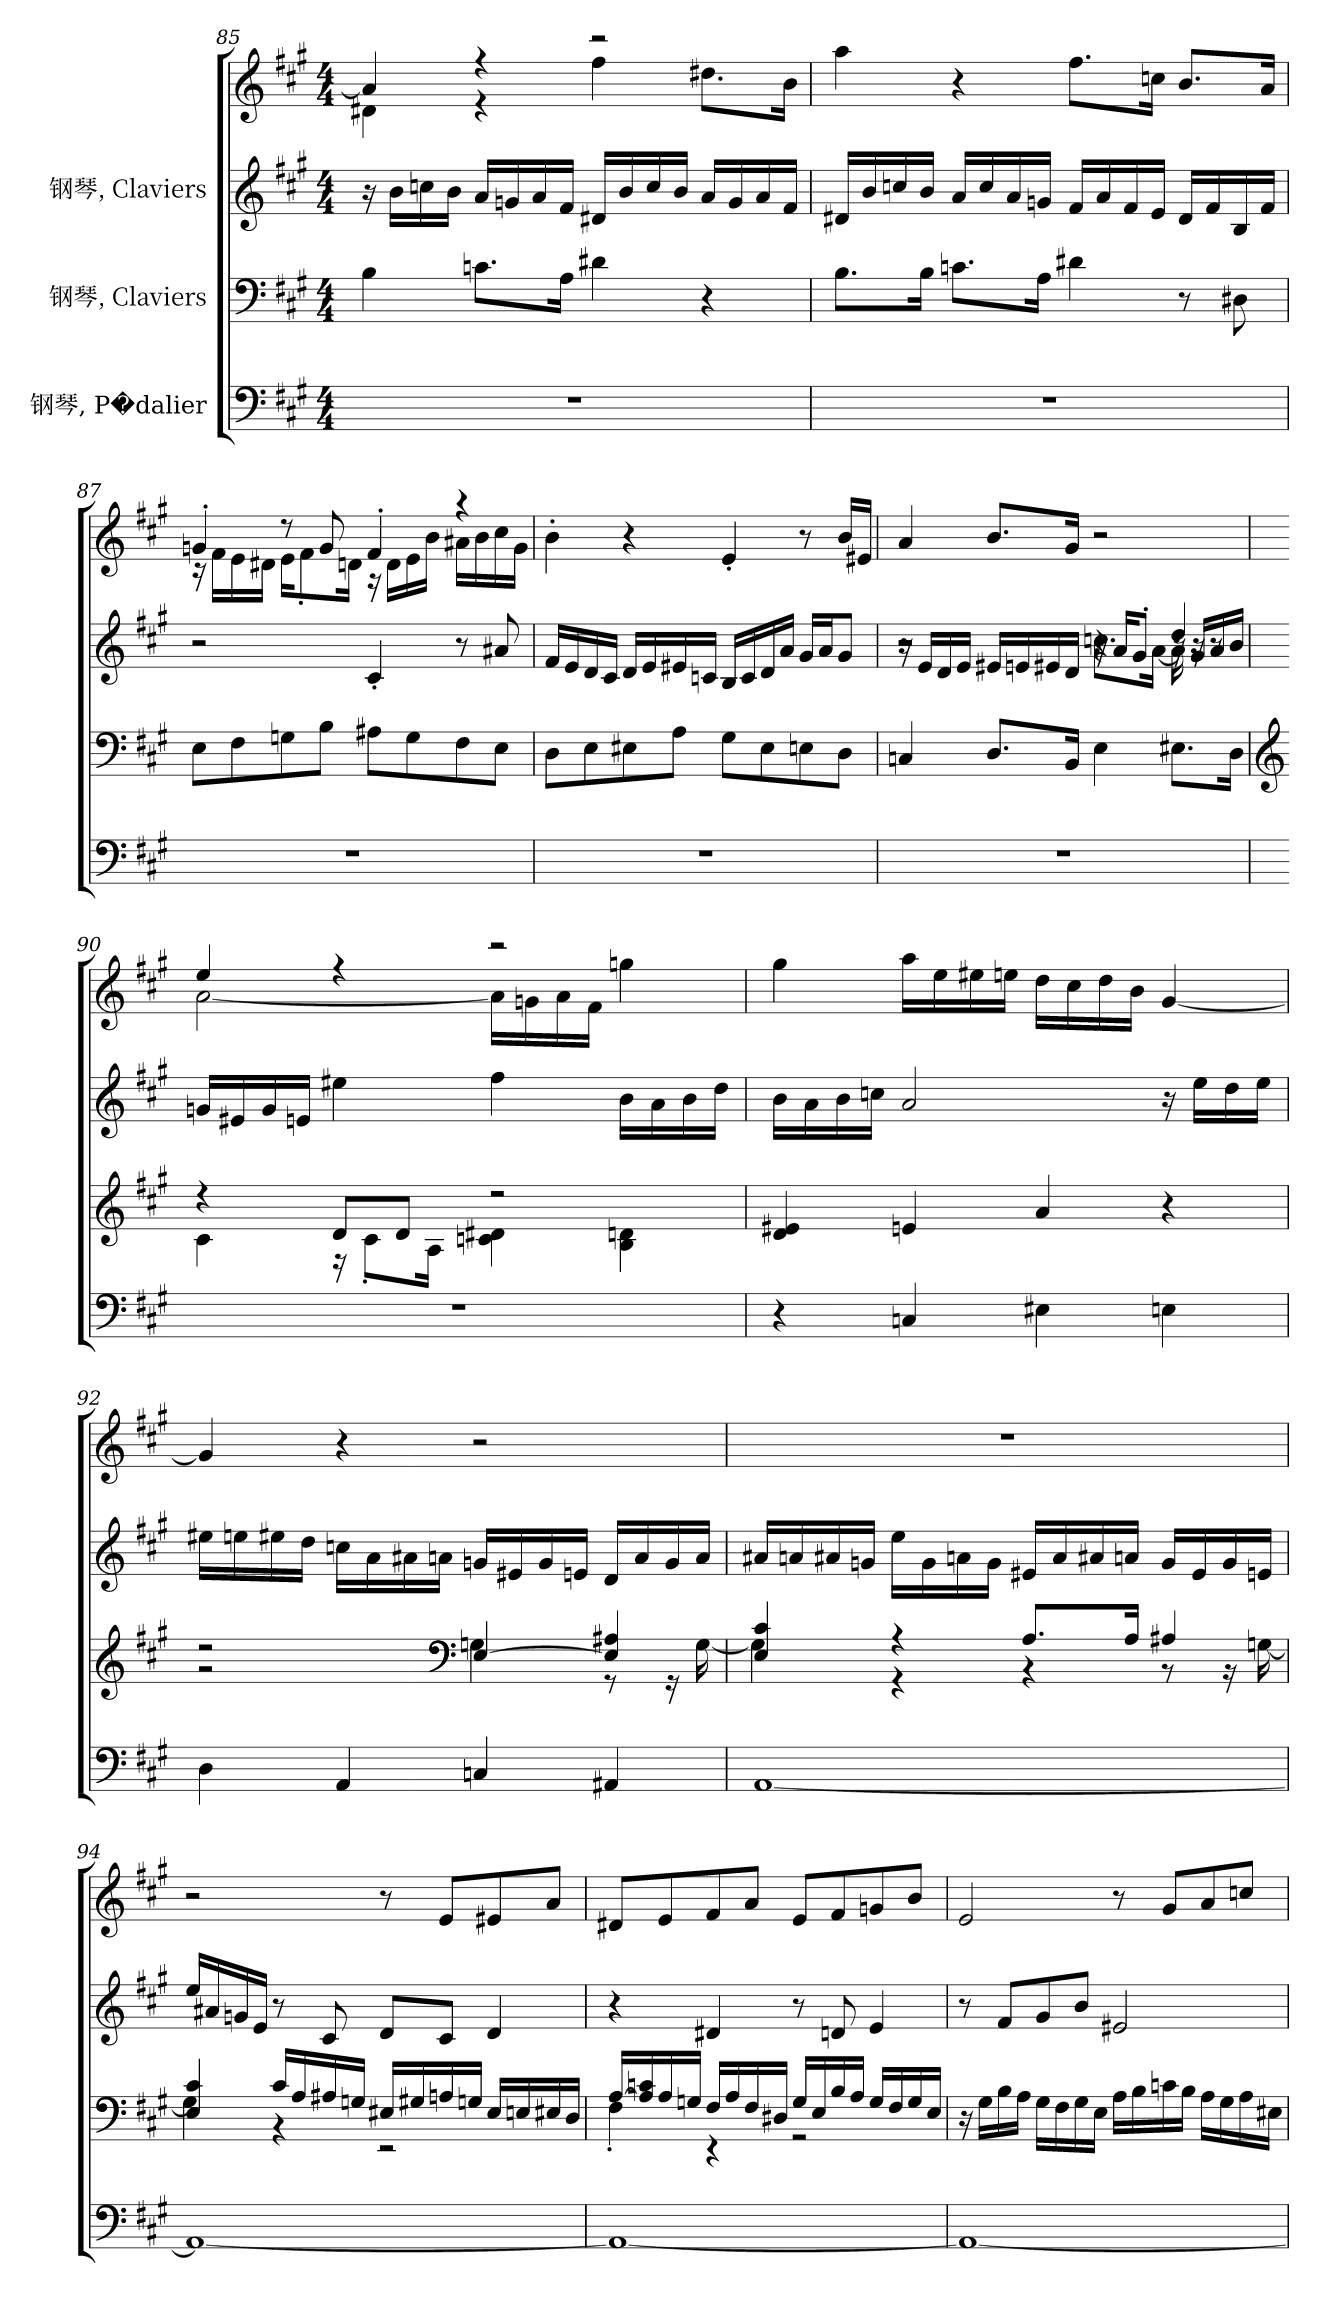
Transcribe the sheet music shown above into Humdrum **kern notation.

**kern	**kern	**kern	**kern
*part3	*part2	*part1	*part1
*staff4	*staff3	*staff2	*staff1
*I"钢琴, P�dalier	*I"钢琴, Claviers	*I"钢琴, Claviers	*
!!LO:PB:g=z
*clefF4	*clefF4	*clefG2	*clefG2
*k[f#c#g#]	*k[f#c#g#]	*k[f#c#g#]	*k[f#c#g#]
*M4/4	*M4/4	*M4/4	*M4/4
=85	=85	=85	=85
*	*	*	*^
1r	4B\	16r	4a/]	4d#X\
.	.	16b\LL	.	.
.	.	16ccn\	.	.
.	.	16b\JJ	.	.
.	8.cn\L	16a/LL	4r	4r
.	.	16gn/	.	.
.	.	16a/	.	.
.	16A\Jk	16f#/JJ	.	.
.	4d#X\	16d#X/LL	2r	4ff#\
.	.	16b/	.	.
.	.	16cc/	.	.
.	.	16b/JJ	.	.
.	4r	16a/LL	.	8.dd#X\L
.	.	16g/	.	.
.	.	16a/	.	.
.	.	16f#/JJ	.	16b\Jk
*	*	*	*v	*v
=86	=86	=86	=86
1r	8.B\L	16d#X/LL	4aa\
.	.	16b/	.
.	.	16ccn/	.
.	16B\Jk	16b/JJ	.
.	8.cn\L	16a/LL	4r
.	.	16cc/	.
.	.	16a/	.
.	16A\Jk	16gn/JJ	.
.	4d#X\	16f#/LL	8.ff#\L
.	.	16a/	.
.	.	16f#/	.
.	.	16e/JJ	16ccn\Jk
.	8r	16d#/LL	8.b/L
.	.	16f#/	.
.	8D#X\	16B/	.
.	.	16f#/JJ	16a/Jk
!!LO:LB:g=z
=87	=87	=87	=87
*	*	*	*^
1r	8E\L	2r	4gn'/	16r
.	.	.	.	16f#\LL
.	8F#\	.	.	16e\
.	.	.	.	16d#X\JJ
.	8Gn\	.	8r	16e\KL
.	.	.	.	8f#'\
.	8B\J	.	8g/	.
.	.	.	.	16dn\Jk
.	8A#X\L	4c#'/	4f#'/	16r
.	.	.	.	16d\LL
.	8G\	.	.	16e\
.	.	.	.	16b\JJ
.	8F#\	8r	4r	16a#X\LL
.	.	.	.	16b\
.	8E\J	8a#X/	.	16cc#\
.	.	.	.	16g\JJ
*	*	*	*v	*v
=88	=88	=88	=88
1r	8D\L	16f#/LL	4b'\
.	.	16e/	.
.	8E\	16d/	.
.	.	16c#/JJ	.
.	8E#X\	16d/LL	4r
.	.	16e/	.
.	8A\J	16e#X/	.
.	.	16cn/JJ	.
.	8G#\L	16B/LL	4e'/
.	.	16c/	.
.	8E#\	16d/	.
.	.	16a/JJ	.
.	8En\	16g#/LL	8r
.	.	16a/J	.
.	8D\J	8g#/J	16b/LL
.	.	.	16e#X/JJ
!!LO:LB:g=z
=89	=89	=89	=89
*	*	*^	*
*	*	*	*^	*
1r	4Cn/	2r	2r	16r	4a/
.	.	.	.	16e/LL	.
.	.	.	.	16d/	.
.	.	.	.	16e/JJ	.
.	8.D/L	.	.	16e#X/LL	8.b/L
.	.	.	.	16en/	.
.	.	.	.	16e#X/	.
.	16BB/Jk	.	.	16d/JJ	16g#/Jk
.	4E\	4r	8.ccn\L	16r	2r
.	.	.	.	16a/KL	.
.	.	.	.	8g#'/J	.
.	.	.	[16a\Jk	.	.
.	8.E#X\L	4dd/	16a\]	16r	.
.	.	.	16r	16g#/LL	.
.	.	.	8r	16a/	.
.	16D\Jk	.	.	16b/JJ	.
*	*	*v	*v	*v	*
!!LO:PB:g=z
=90	=90	=90	=90
*	*clefG2	*	*
*	*^	*	*^
1r	4r	4c#\	16gn/LL	4ee/	[2a\
.	.	.	16e#X/	.	.
.	.	.	16g/	.	.
.	.	.	16en/JJ	.	.
.	8d/L	16r	4ee#X\	4r	.
.	.	8c#'\L	.	.	.
.	8d/J	.	.	.	.
.	.	16A\Jk	.	.	.
.	2r	4cn\ 4d#X\	4ff#\	2r	16a\LL]
.	.	.	.	.	16gn\
.	.	.	.	.	16a\
.	.	.	.	.	16f#\JJ
.	.	4B\ 4dn\	16b\LL	.	4ggn\
.	.	.	16a\	.	.
.	.	.	16b\	.	.
.	.	.	16dd\JJ	.	.
*	*v	*v	*	*v	*v
=91	=91	=91	=91
4r	4d/ 4e#X/	16b\LL	4gg#\
.	.	16a\	.
.	.	16b\	.
.	.	16ccn\JJ	.
4Cn/	4en/	2a/	16aa\LL
.	.	.	16ee\
.	.	.	16ee#X\
.	.	.	16een\JJ
4E#X\	4a/	.	16dd\LL
.	.	.	16cc#\
.	.	.	16dd\
.	.	.	16b\JJ
4En\	4r	16r	[4g#/
.	.	16ee\LL	.
.	.	16dd\	.
.	.	16ee\JJ	.
!!LO:LB:g=z
=92	=92	=92	=92
*	*^	*	*
4D\	2r	2r	16ee#X\LL	4g#/]
.	.	.	16een\	.
.	.	.	16ee#X\	.
.	.	.	16dd\JJ	.
4AA/	.	.	16ccn\LL	4r
.	.	.	16a\	.
.	.	.	16a#X\	.
.	.	.	16an\JJ	.
*	*clefF4	*	*	*
4Cn/	[4E/	4Gn\	16gn/LL	2r
.	.	.	16e#X/	.
.	.	.	16g/	.
.	.	.	16en/JJ	.
4AA#X/	4E/] 4A#X/	8r	16d/LL	.
.	.	.	16a/	.
.	.	16r	16g/	.
.	.	[16G\	16a/JJ	.
!!LO:LB:g=z
=93	=93	=93	=93	=93
[1AA	4E/ 4c#/	4G\]	16a#X/LL	1r
.	.	.	16an/	.
.	.	.	16a#X/	.
.	.	.	16gn/JJ	.
.	4r	4r	16ee\LL	.
.	.	.	16g\	.
.	.	.	16an\	.
.	.	.	16g\JJ	.
.	8.A/L	4r	16e#X/LL	.
.	.	.	16a/	.
.	.	.	16a#X/	.
.	16A/Jk	.	16an/JJ	.
.	4A#X/	8r	16g/LL	.
.	.	.	16e#/	.
.	.	16r	16g/	.
.	.	[16Gn\	16en/JJ	.
!!LO:PB:g=z
=94	=94	=94	=94	=94
1AA_	4E/ 4c#/	4G\]	16ee/LL	2r
.	.	.	16a#X/	.
.	.	.	16gn/	.
.	.	.	16e/JJ	.
.	16c#/LL	4r	8r	.
.	16A/	.	.	.
.	16A#X/	.	8c#/	.
.	16Gn/JJ	.	.	.
.	16E#X/LL	2r	8d/L	8r
.	16G#X/	.	.	.
.	16An/	.	8c#/J	8e/L
.	16Gn/JJ	.	.	.
.	16E#/LL	.	4d/	8e#X/
.	16En/	.	.	.
.	16E#X/	.	.	8a/J
.	16D/JJ	.	.	.
=95	=95	=95	=95	=95
1AA_	[16A/LL	4F#'\	4r	8d#X/L
.	16A/] 16cn/	.	.	.
.	16A/	.	.	8e/
.	16Gn/JJ	.	.	.
.	16F#/LL	4r	4d#X/	8f#/
.	16A/	.	.	.
.	16F#/	.	.	8a/J
.	16D#X/JJ	.	.	.
.	16G/LL	2r	8r	8e/L
.	16E/	.	.	.
.	16B/	.	8dn/	8f#/
.	16A/JJ	.	.	.
.	16G/LL	.	4e/	8gn/
.	16F#/	.	.	.
.	16G/	.	.	8b/J
.	16E/JJ	.	.	.
*	*v	*v	*	*
!!LO:LB:g=z
=96	=96	=96	=96
1AA_	16r	8r	2e/
.	16G#\LL	.	.
.	16B\	8f#/L	.
.	16A\JJ	.	.
.	16G#\LL	8g#/	.
.	16F#\	.	.
.	16G#\	8b/J	.
.	16E\JJ	.	.
.	16A\LL	2e#X/	8r
.	16B\	.	.
.	16cn\	.	8g#/L
.	16B\JJ	.	.
.	16A\LL	.	8a/
.	16G#\	.	.
.	16A\	.	8ccn/J
.	16E#X\JJ	.	.
=	=	=	=
*-	*-	*-	*-
